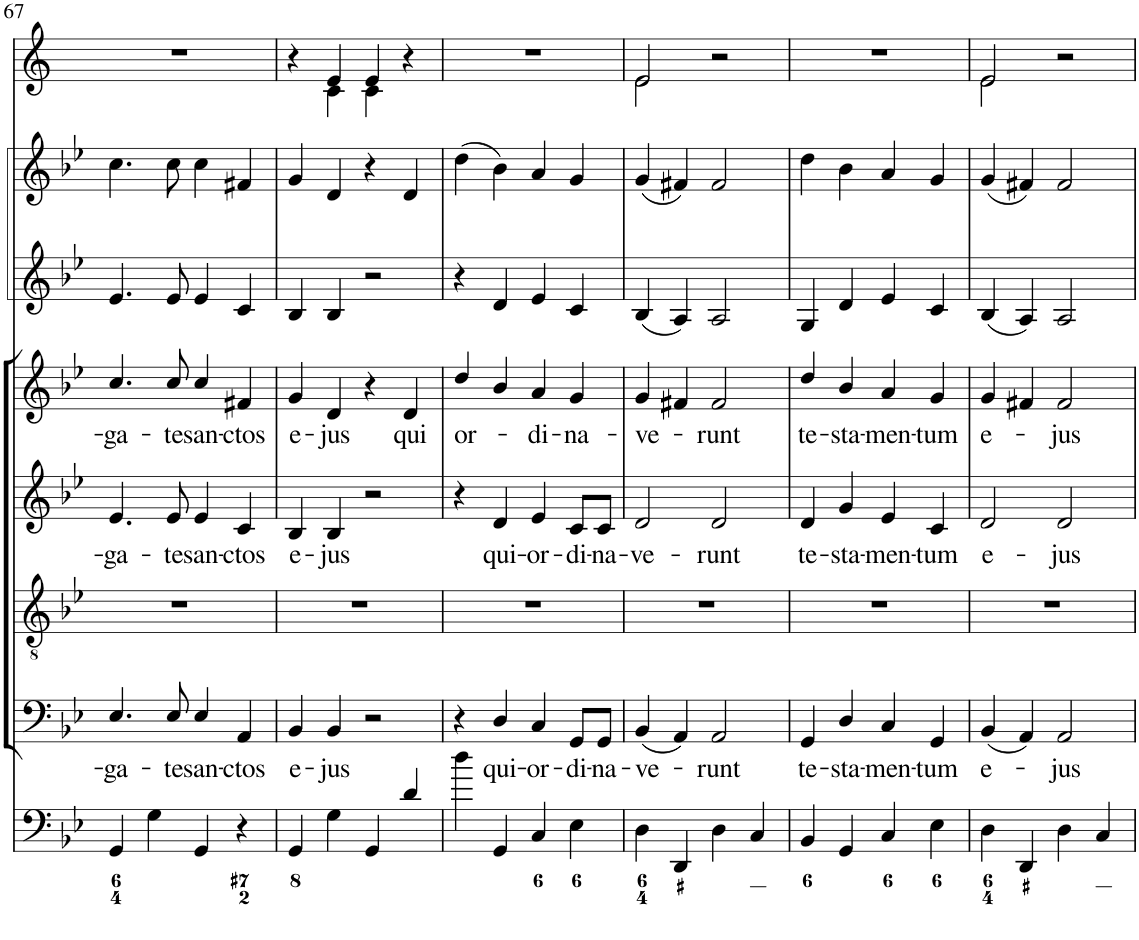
**kern	**kern	**text	**kern	**kern	**text	**kern	**text	**kern	**kern	**kern
*part8	*part7	*part7	*part6	*part5	*part5	*part4	*part4	*part3	*part2	*part1
*staff8	*staff7	*staff7	*staff6	*staff5	*staff5	*staff4	*staff4	*staff3	*staff2	*staff1
*I"Organ	*I"Voice	*	*I"Tenor	*I"Alto	*	*I"Voice	*	*I"Violino 2	*I"Violino 1	*I"Clarini in B[b]
*	*	*	*	*	*	*	*	*I'Vln	*I'Vln	*
!!LO:PB:g=z
*clefF4	*clefF4	*	*clefGv2	*clefG2	*	*clefG2	*	*clefG2	*clefG2	*clefG2
*	*	*	*	*	*	*	*	*	*	*Trd1c2
*k[b-e-]	*k[b-e-]	*	*k[b-e-]	*k[b-e-]	*	*k[b-e-]	*	*k[b-e-]	*k[b-e-]	*k[]
*M2/2	*M2/2	*	*M2/2	*M2/2	*	*M2/2	*	*M2/2	*M2/2	*M2/2
*met(c|)	*met(c|)	*	*met(c|)	*met(c|)	*	*met(c|)	*	*met(c|)	*met(c|)	*met(c|)
=67	=67	=67	=67	=67	=67	=67	=67	=67	=67	=67
!	!	!LO:LY:b	!	!	!LO:LY:b	!	!LO:LY:b	!	!	!
4GG/	4.E-/	-ga-	1r	4.e-/	-ga-	4.cc/	-ga-	4.e-/	4.cc\	1r
4G\	.	.	.	.	.	.	.	.	.	.
!	!	!LO:LY:b	!	!	!LO:LY:b	!	!LO:LY:b	!	!	!
.	8E-/	-te	.	8e-/	-te	8cc/	-te	8e-/	8cc\	.
!	!	!LO:LY:b	!	!	!LO:LY:b	!	!LO:LY:b	!	!	!
4GG/	4E-/	san-	.	4e-/	san-	4cc/	san-	4e-/	4cc\	.
!	!	!LO:LY:b	!	!	!LO:LY:b	!	!LO:LY:b	!	!	!
4r	4AA/	-ctos	.	4c/	-ctos	4f#X/	-ctos	4c/	4f#X/	.
=68	=68	=68	=68	=68	=68	=68	=68	=68	=68	=68
!	!	!LO:LY:b	!	!	!LO:LY:b	!	!LO:LY:b	!	!	!
*	*	*	*	*	*	*	*	*	*	*^
4GG/	4BB-/	e-	1r	4B-/	e-	4g/	e-	4B-/	4g/	4r	4ryy
!	!	!LO:LY:b	!	!	!LO:LY:b	!	!LO:LY:b	!	!	!	!
4G\	4BB-/	-jus	.	4B-/	-jus	4d/	-jus	4B-/	4d/	4e/	4c\
4GG/	2r	.	.	2r	.	4r	.	2r	4r	4e/	4c\
!	!	!	!	!	!	!	!LO:LY:b	!	!	!	!
4d/	.	.	.	.	.	4d/	qui	.	4d/	4r	4ryy
=69	=69	=69	=69	=69	=69	=69	=69	=69	=69	=69	=69
!	!	!	!	!	!	!	!LO:LY:b	!	!	!	!
*	*	*	*	*	*	*	*	*	*	*v	*v
4dd\	4r	.	1r	4r	.	4dd/	or-	4r	(4dd\	1r
!	!	!LO:LY:b	!	!	!LO:LY:b	!	!	!	!	!
4GG/	4D/	qui-	.	4d/	qui-	4b-/	.	4d/	4b-\)	.
!	!	!LO:LY:b	!	!	!LO:LY:b	!	!LO:LY:b	!	!	!
4C/	4C/	-or-	.	4e-/	-or-	4a/	-di-	4e-/	4a/	.
!	!	!LO:LY:b	!	!	!LO:LY:b	!	!LO:LY:b	!	!	!
4E-\	8GG/L	di-	.	8c/L	di-	4g/	-na-	4c/	4g/	.
!	!	!LO:LY:b	!	!	!LO:LY:b	!	!	!	!	!
.	8GG/J	-na-	.	8c/J	-na-	.	.	.	.	.
=70	=70	=70	=70	=70	=70	=70	=70	=70	=70	=70
!	!	!LO:LY:b	!	!	!LO:LY:b	!	!LO:LY:b	!	!	!
*	*	*	*	*	*	*	*	*	*	*^
4D\	(4BB-/	-ve-	1r	2d/	-ve-	4g/	-ve-	(4B-/	(4g/	2e/	2e\
4DD/	4AA/)	.	.	.	.	4f#X/	.	4A/)	4f#X/)	.	.
!	!	!LO:LY:b	!	!	!LO:LY:b	!	!LO:LY:b	!	!	!	!
4D\	2AA/	-runt	.	2d/	-runt	2f#/	-runt	2A/	2f#/	2r	2ryy
4C/	.	.	.	.	.	.	.	.	.	.	.
*	*	*	*	*	*	*	*	*	*	*v	*v
=71	=71	=71	=71	=71	=71	=71	=71	=71	=71	=71
!	!	!LO:LY:b	!	!	!LO:LY:b	!	!LO:LY:b	!	!	!
4BB-/	4GG/	te-	1r	4d/	te-	4dd/	te-	4G/	4dd\	1r
!	!	!LO:LY:b	!	!	!LO:LY:b	!	!LO:LY:b	!	!	!
4GG/	4D/	-sta-	.	4g/	-sta-	4b-/	-sta-	4d/	4b-\	.
!	!	!LO:LY:b	!	!	!LO:LY:b	!	!LO:LY:b	!	!	!
4C/	4C/	-men-	.	4e-/	-men-	4a/	-men-	4e-/	4a/	.
!	!	!LO:LY:b	!	!	!LO:LY:b	!	!LO:LY:b	!	!	!
4E-\	4GG/	-tum	.	4c/	-tum	4g/	-tum	4c/	4g/	.
=72	=72	=72	=72	=72	=72	=72	=72	=72	=72	=72
!	!	!LO:LY:b	!	!	!LO:LY:b	!	!LO:LY:b	!	!	!
*	*	*	*	*	*	*	*	*	*	*^
4D\	(4BB-/	e-	1r	2d/	e-	4g/	e-	(4B-/	(4g/	2e/	2e\
4DD/	4AA/)	.	.	.	.	4f#X/	.	4A/)	4f#X/)	.	.
!	!	!LO:LY:b	!	!	!LO:LY:b	!	!LO:LY:b	!	!	!	!
4D\	2AA/	-jus	.	2d/	-jus	2f#/	-jus	2A/	2f#/	2r	2ryy
4C/	.	.	.	.	.	.	.	.	.	.	.
*	*	*	*	*	*	*	*	*	*	*v	*v
=	=	=	=	=	=	=	=	=	=	=
*-	*-	*-	*-	*-	*-	*-	*-	*-	*-	*-
